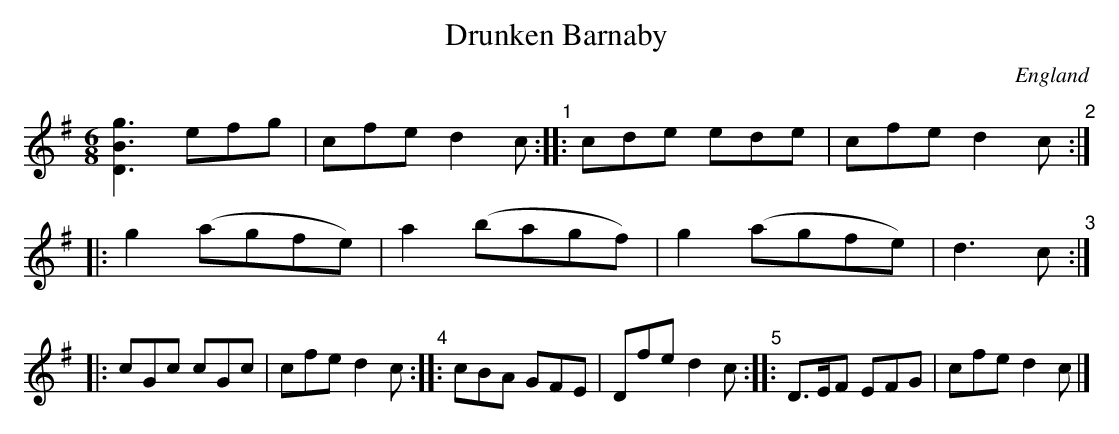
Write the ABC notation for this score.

X:1
T:Drunken Barnaby
L:1/8
M:6/8
O:England
K:G major
[D3B3g3] efg  | cfe d2c "^1" :: \
cde      ede  | cfe d2c "^2" ::
g2 (agfe) | a2 (bagf) | g2 (agfe) | d3 c "^3" ::
cGc cGc  | cfe d2c "^4" ::\
cBA GFE  | Dfe d2c "^5" :: \
D>EF EFG | cfe d2c |]
